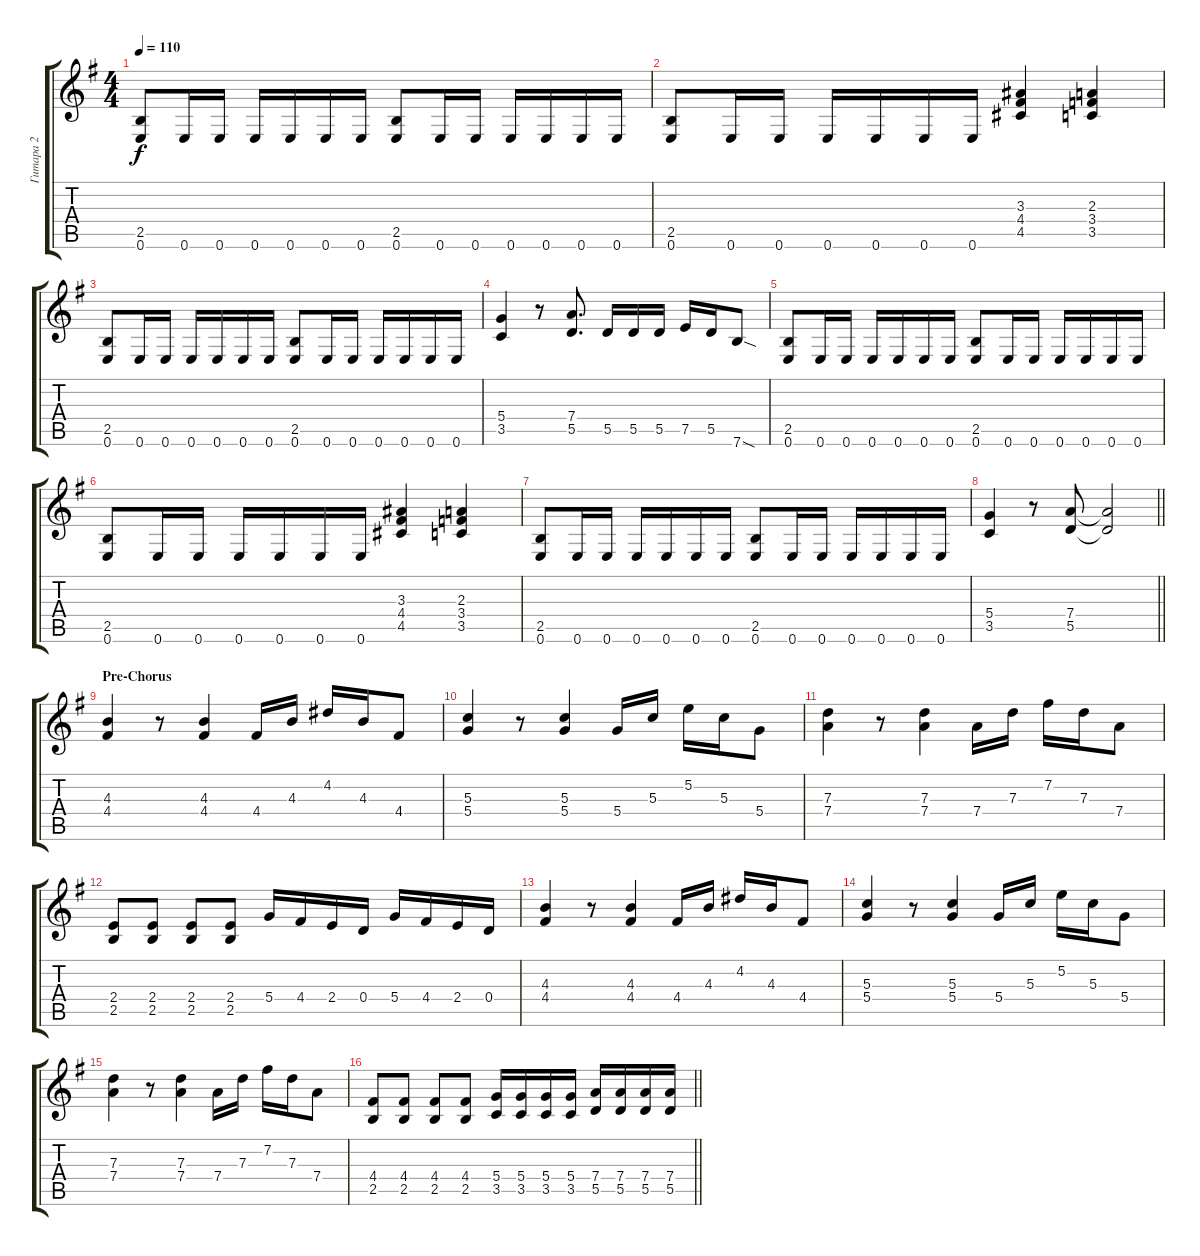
\track ("Гитара 2" "Гитара 2") {instrument distortionguitar}
\staff {score tabs}
\tuning (E4 B3 G3 D3 A2 E2) {hide}
\ts (4 4)
\tempo 110
\clef g2
\ks eminor
(2.5 0.6).8{dy f} 0.6.16 0.6.16 0.6.16 0.6.16 0.6.16 0.6.16 (2.5 0.6).8 0.6.16 0.6.16 0.6.16 0.6.16 0.6.16 0.6.16 |
(2.5 0.6).8 0.6.16 0.6.16 0.6.16 0.6.16 0.6.16 0.6.16 (3.3 4.4 4.5).4 (2.3 3.4 3.5).4 |
(2.5 0.6).8 0.6.16 0.6.16 0.6.16 0.6.16 0.6.16 0.6.16 (2.5 0.6).8 0.6.16 0.6.16 0.6.16 0.6.16 0.6.16 0.6.16 |
(5.4 3.5).4 r.8 (7.4 5.5).8{d} 5.5.16{volume 15} 5.5.16 5.5.16 7.5.16 5.5.16 7.6{sod}.8 |
(2.5 0.6).8{volume 13} 0.6.16 0.6.16 0.6.16 0.6.16 0.6.16 0.6.16 (2.5 0.6).8 0.6.16 0.6.16 0.6.16 0.6.16 0.6.16 0.6.16 |
(2.5 0.6).8 0.6.16 0.6.16 0.6.16 0.6.16 0.6.16 0.6.16 (3.3 4.4 4.5).4 (2.3 3.4 3.5).4 |
(2.5 0.6).8 0.6.16 0.6.16 0.6.16 0.6.16 0.6.16 0.6.16 (2.5 0.6).8 0.6.16 0.6.16 0.6.16 0.6.16 0.6.16 0.6.16 |
\barLineRight lightlight
(5.4 3.5).4 r.8 (7.4 5.5).8 (7.4{t} 5.5{t}).2 |
\section ("" "Pre-Chorus")
(4.3 4.4).4 r.8 (4.3 4.4).4 4.4.16{volume 15} 4.3.16 4.2.16 4.3.16 4.4.8 |
(5.3 5.4).4{volume 13} r.8 (5.3 5.4).4 5.4.16{volume 15} 5.3.16 5.2.16 5.3.16 5.4.8 |
(7.3 7.4).4{volume 13} r.8 (7.3 7.4).4 7.4.16{volume 15} 7.3.16 7.2.16 7.3.16 7.4.8 |
(2.4 2.5).8{volume 13} (2.4 2.5).8 (2.4 2.5).8 (2.4 2.5).8 5.4.16 4.4.16 2.4.16 0.4.16 5.4.16 4.4.16 2.4.16 0.4.16 |
(4.3 4.4).4 r.8 (4.3 4.4).4 4.4.16{volume 15} 4.3.16 4.2.16 4.3.16 4.4.8 |
(5.3 5.4).4{volume 13} r.8 (5.3 5.4).4 5.4.16{volume 15} 5.3.16 5.2.16 5.3.16 5.4.8 |
(7.3 7.4).4{volume 13} r.8 (7.3 7.4).4 7.4.16{volume 15} 7.3.16 7.2.16 7.3.16 7.4.8 |
\barLineRight lightlight
(4.4 2.5).8{volume 13} (4.4 2.5).8 (4.4 2.5).8 (4.4 2.5).8 (5.4 3.5).16 (5.4 3.5).16 (5.4 3.5).16 (5.4 3.5).16 (7.4 5.5).16 (7.4 5.5).16 (7.4 5.5).16 (7.4 5.5).16
